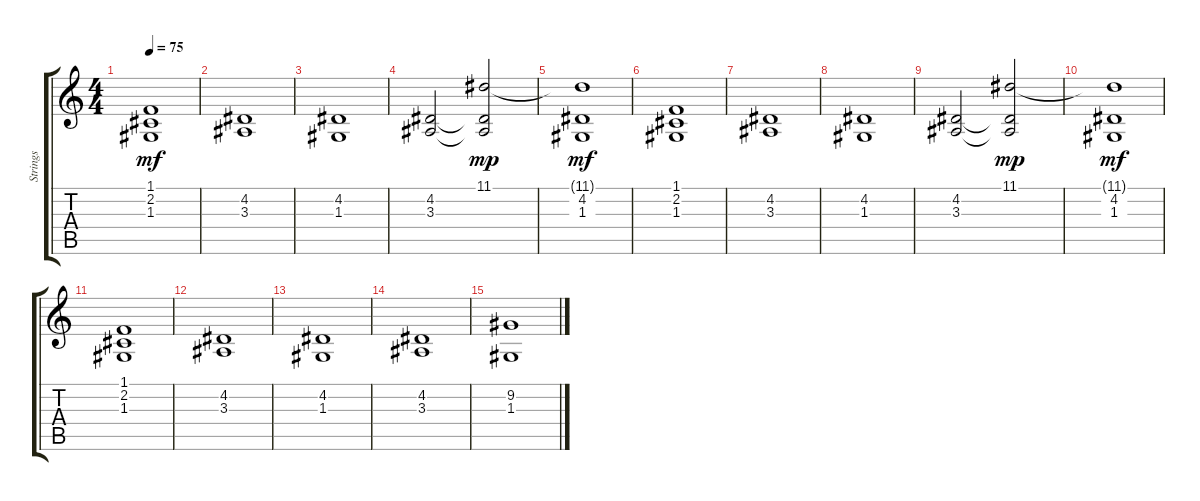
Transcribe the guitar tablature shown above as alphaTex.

\track ("Strings" "Strings") {instrument violin}
\staff {score tabs}
\tuning (E4 B3 G3 D3 A2 E2) {hide}
\ts (4 4)
\tempo 75
\clef g2
\ks c
(1.1 2.2 1.3).1{dy mf} |
(4.2 3.3).1 |
(4.2 1.3).1 |
(4.2 3.3).2 (11.1 4.2{t} 3.3{t}).2{dy mp} |
(11.1{t} 4.2 1.3).1{dy mf} |
(1.1 2.2 1.3).1 |
(4.2 3.3).1 |
(4.2 1.3).1 |
(4.2 3.3).2 (11.1 4.2{t} 3.3{t}).2{dy mp} |
(11.1{t} 4.2 1.3).1{dy mf} |
(1.1 2.2 1.3).1 |
(4.2 3.3).1 |
(4.2 1.3).1 |
(4.2 3.3).1 |
(9.2 1.3).1
